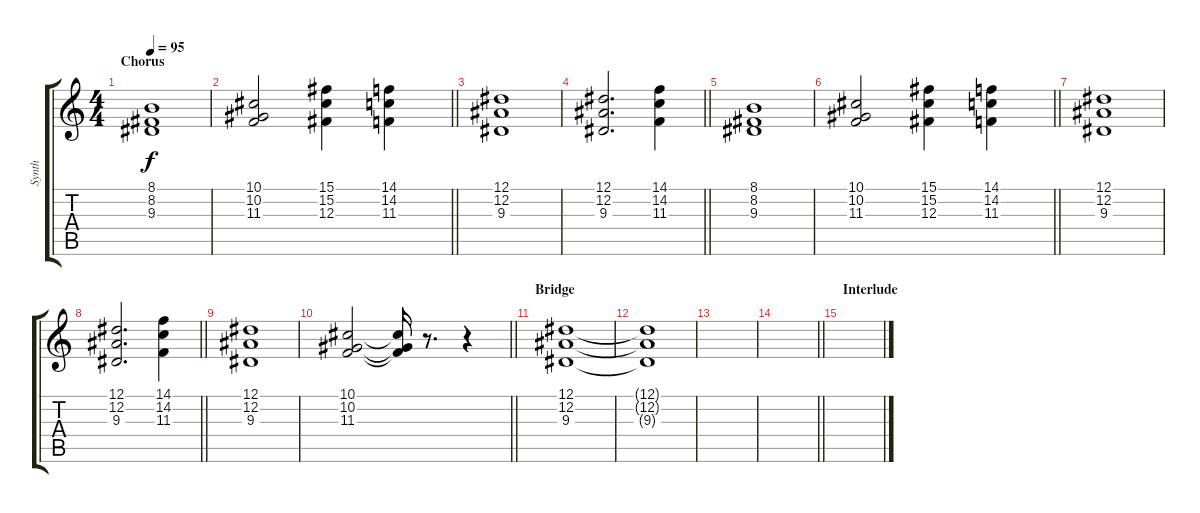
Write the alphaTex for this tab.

\track ("Synth" "Synth") {instrument tremolostrings}
\staff {score tabs}
\tuning (Eb4 Bb3 Gb3 Db3 Ab2 Db2) {hide}
\ts (4 4)
\section ("" "Chorus")
\tempo 95
\clef g2
\ks c
(8.1 8.2 9.3).1{dy f} |
\barLineRight lightlight
(10.1 10.2 11.3).2 (15.1 15.2 12.3).4 (14.1 14.2 11.3).4 |
(12.1 12.2 9.3).1 |
\barLineRight lightlight
(12.1 12.2 9.3).2{d} (14.1 14.2 11.3).4 |
(8.1 8.2 9.3).1 |
\barLineRight lightlight
(10.1 10.2 11.3).2 (15.1 15.2 12.3).4 (14.1 14.2 11.3).4 |
(12.1 12.2 9.3).1 |
\barLineRight lightlight
(12.1 12.2 9.3).2{d} (14.1 14.2 11.3).4 |
(12.1 12.2 9.3).1 |
\barLineRight lightlight
(10.1 10.2 11.3).2 (10.1{t} 10.2{t} 11.3{t}).16 r.8{d} r.4 |
\section ("" "Bridge")
(12.1 12.2 9.3).1 |
(12.1{t} 12.2{t} 9.3{t}).1 |
|
\barLineRight lightlight
|
\section ("" "Interlude")
